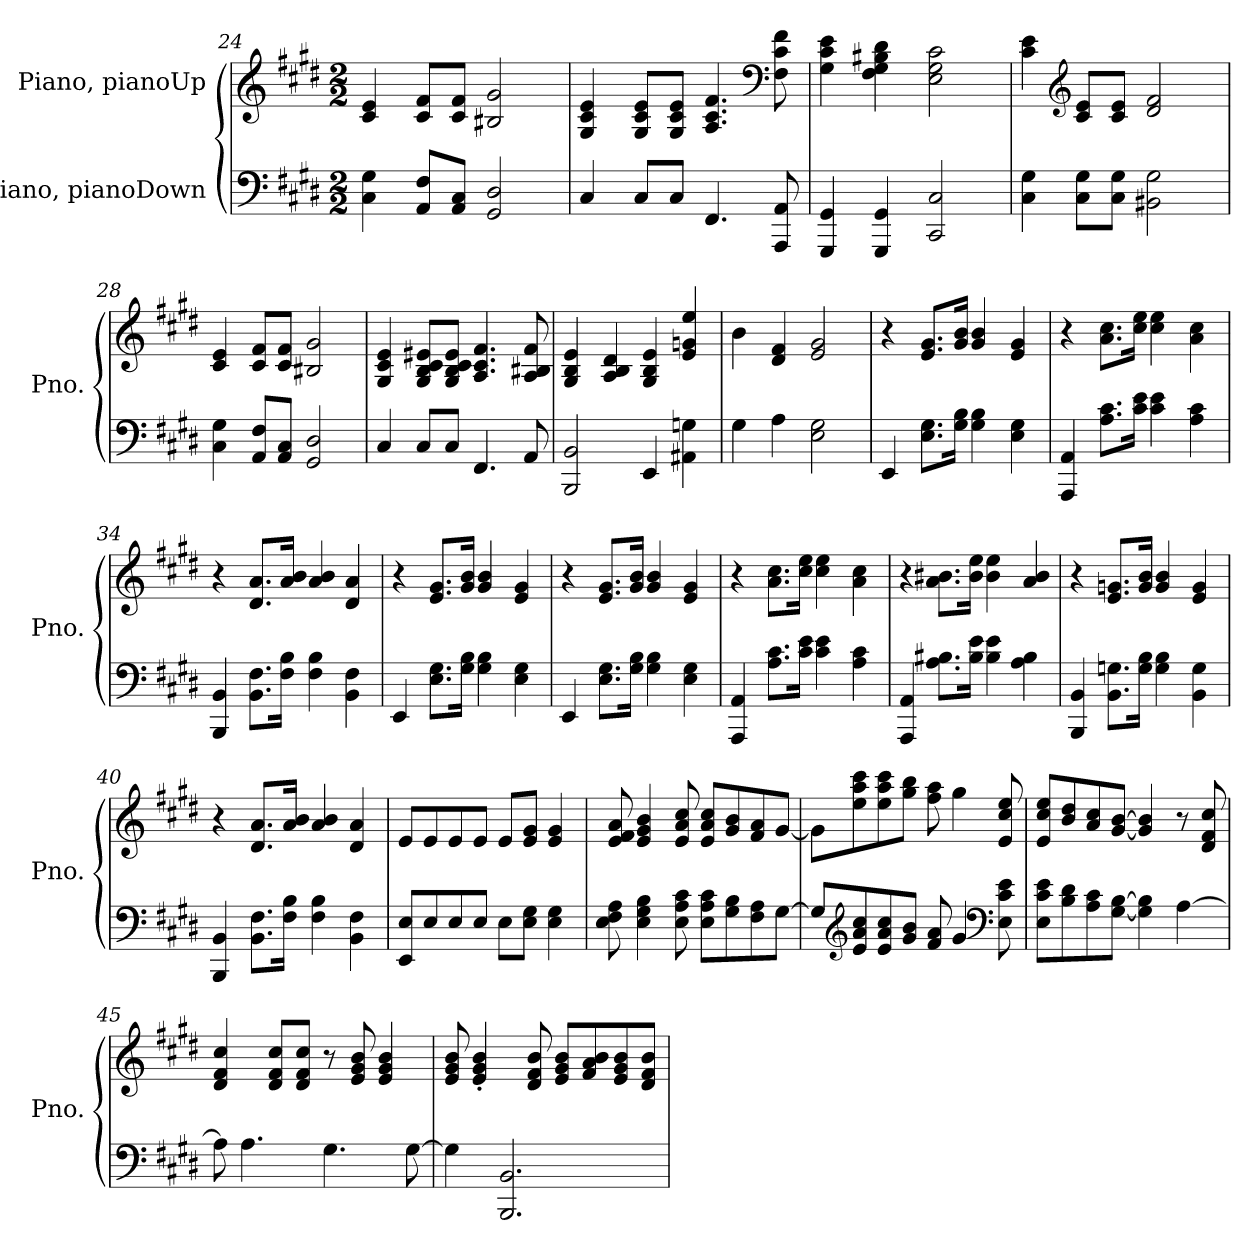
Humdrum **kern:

**kern	**kern
*part2	*part1
*staff2	*staff1
*I"Piano, pianoDown	*I"Piano, pianoUp
*I'Pno.	*I'Pno.
*clefF4	*clefG2
*k[f#c#g#d#]	*k[f#c#g#d#]
*M2/2	*M2/2
=24	=24
4C#\ 4G#\	4c#/ 4e/
8AA/ 8F#/L	8c#/ 8f#/L
8AA/ 8C#/J	8c#/ 8f#/J
2GG#/ 2D#/	2B#X/ 2g#/
=25	=25
4C#/	4G#/ 4c#/ 4e/
8C#/L	8G#/ 8c#/ 8e/L
8C#/J	8G#/ 8c#/ 8e/J
4.FF#/	4.A/ 4.c#/ 4.f#/
*	*clefF4
8AAA/ 8AA/	8F#\ 8c#\ 8f#\
=26	=26
4GGG#/ 4GG#/	4G#\ 4c#\ 4e\
4GGG#/ 4GG#/	4F#\ 4G#\ 4B#X\ 4d#\
2CC#/ 2C#/	2E\ 2G#\ 2c#\
!!LO:PB:g=z
=27	=27
4C#\ 4G#\	4c#\ 4e\
*	*clefG2
8C#\ 8G#\L	8c#/ 8e/L
8C#\ 8G#\J	8c#/ 8e/J
2BB#X\ 2G#\	2d#/ 2f#/
=28	=28
4C#\ 4G#\	4c#/ 4e/
8AA/ 8F#/L	8c#/ 8f#/L
8AA/ 8C#/J	8c#/ 8f#/J
2GG#/ 2D#/	2B#X/ 2g#/
=29	=29
4C#/	4G#/ 4c#/ 4e/
8C#/L	8G#/ 8B/ 8c#/ 8e#X/L
8C#/J	8G#/ 8B/ 8c#/ 8e#/J
4.FF#/	4.A/ 4.c#/ 4.f#/
8AA/	8A/ 8B#X/ 8f#/
=30	=30
2BBB/ 2BB/	4G#/ 4B/ 4e/
.	4A/ 4B/ 4d#/
4EE/	4G#/ 4B/ 4e/
4AA#X\ 4Gn\	4e/ 4gn/ 4ee/
=31	=31
4G#\	4b\
4A\	4d#/ 4f#/
2E\ 2G#\	2e/ 2g#/
!!LO:LB:g=z
=32	=32
4EE/	4r
8.E\ 8.G#\L	8.e/ 8.g#/L
16G#\ 16B\Jk	16g#/ 16b/Jk
4G#\ 4B\	4g#/ 4b/
4E\ 4G#\	4e/ 4g#/
=33	=33
4AAA/ 4AA/	4r
8.A\ 8.c#\L	8.a\ 8.cc#\L
16c#\ 16e\Jk	16cc#\ 16ee\Jk
4c#\ 4e\	4cc#\ 4ee\
4A\ 4c#\	4a\ 4cc#\
=34	=34
4BBB/ 4BB/	4r
8.BB\ 8.F#\L	8.d#/ 8.a/L
16F#\ 16B\Jk	16a/ 16b/Jk
4F#\ 4B\	4a/ 4b/
4BB\ 4F#\	4d#/ 4a/
=35	=35
4EE/	4r
8.E\ 8.G#\L	8.e/ 8.g#/L
16G#\ 16B\Jk	16g#/ 16b/Jk
4G#\ 4B\	4g#/ 4b/
4E\ 4G#\	4e/ 4g#/
=36	=36
4EE/	4r
8.E\ 8.G#\L	8.e/ 8.g#/L
16G#\ 16B\Jk	16g#/ 16b/Jk
4G#\ 4B\	4g#/ 4b/
4E\ 4G#\	4e/ 4g#/
=37	=37
4AAA/ 4AA/	4r
8.A\ 8.c#\L	8.a\ 8.cc#\L
16c#\ 16e\Jk	16cc#\ 16ee\Jk
4c#\ 4e\	4cc#\ 4ee\
4A\ 4c#\	4a\ 4cc#\
!!LO:LB:g=z
=38	=38
4AAA/ 4AA/	4r
8.A\ 8.B#X\L	8.a\ 8.b#X\L
16B#\ 16e\Jk	16b#\ 16ee\Jk
4B#\ 4e\	4b#\ 4ee\
4A\ 4B#\	4a/ 4b#/
=39	=39
4BBB/ 4BB/	4r
8.BB\ 8.Gn\L	8.e/ 8.gn/L
16G\ 16B\Jk	16g/ 16b/Jk
4G\ 4B\	4g/ 4b/
4BB\ 4G\	4e/ 4g/
=40	=40
4BBB/ 4BB/	4r
8.BB\ 8.F#\L	8.d#/ 8.a/L
16F#\ 16B\Jk	16a/ 16b/Jk
4F#\ 4B\	4a/ 4b/
4BB\ 4F#\	4d#/ 4a/
=41	=41
8EE/ 8E/L	8e/L
8E/	8e/
8E/	8e/
8E/J	8e/J
8E\L	8e/L
8E\ 8G#\J	8e/ 8g#/J
4E\ 4G#\	4e/ 4g#/
=42	=42
8E\ 8F#\ 8A\	8e/ 8f#/ 8a/
4E\ 4G#\ 4B\	4e/ 4g#/ 4b/
8E\ 8A\ 8c#\	8e/ 8a/ 8cc#/
8E\ 8A\ 8c#\L	8e/ 8a/ 8cc#/L
8G#\ 8B\	8g#/ 8b/
8F#\ 8A\	8f#/ 8a/
[8G#\J	[8g#/J
!!LO:LB:g=z
=43	=43
8G#/L]	8g#\L]
*clefG2	*
8e/ 8a/ 8cc#/	8ee\ 8aa\ 8ccc#\
8e/ 8a/ 8cc#/	8ee\ 8aa\ 8ccc#\
8g#/ 8b/J	8gg#\ 8bb\J
8f#/ 8a/	8ff#\ 8aa\
4g#/	4gg#\
*clefF4	*
8E\ 8c#\ 8e\	8e/ 8cc#/ 8ee/
=44	=44
8E\ 8c#\ 8e\L	8e/ 8cc#/ 8ee/L
8B\ 8d#\	8b/ 8dd#/
8A\ 8c#\	8a/ 8cc#/
[8G#\ [8B\J	[8g#/ [8b/J
4G#\] 4B\]	4g#/] 4b/]
[4A\	8r
.	8d#/ 8f#/ 8cc#/
=45	=45
8A\]	4d#/ 4f#/ 4cc#/
4.A\	.
.	8d#/ 8f#/ 8cc#/L
.	8d#/ 8f#/ 8cc#/J
4.G#\	8r
.	8e/ 8g#/ 8b/
.	4e/ 4g#/ 4b/
[8G#\	.
=46	=46
4G#\]	8e/ 8g#/ 8b/
.	4e/' 4g#/' 4b/'
2.BBB/ 2.BB/	.
.	8d#/ 8f#/ 8b/
.	8e/ 8g#/ 8b/L
.	8f#/ 8a/ 8b/
.	8e/ 8g#/ 8b/
.	8d#/ 8f#/ 8b/J
=	=
*-	*-
